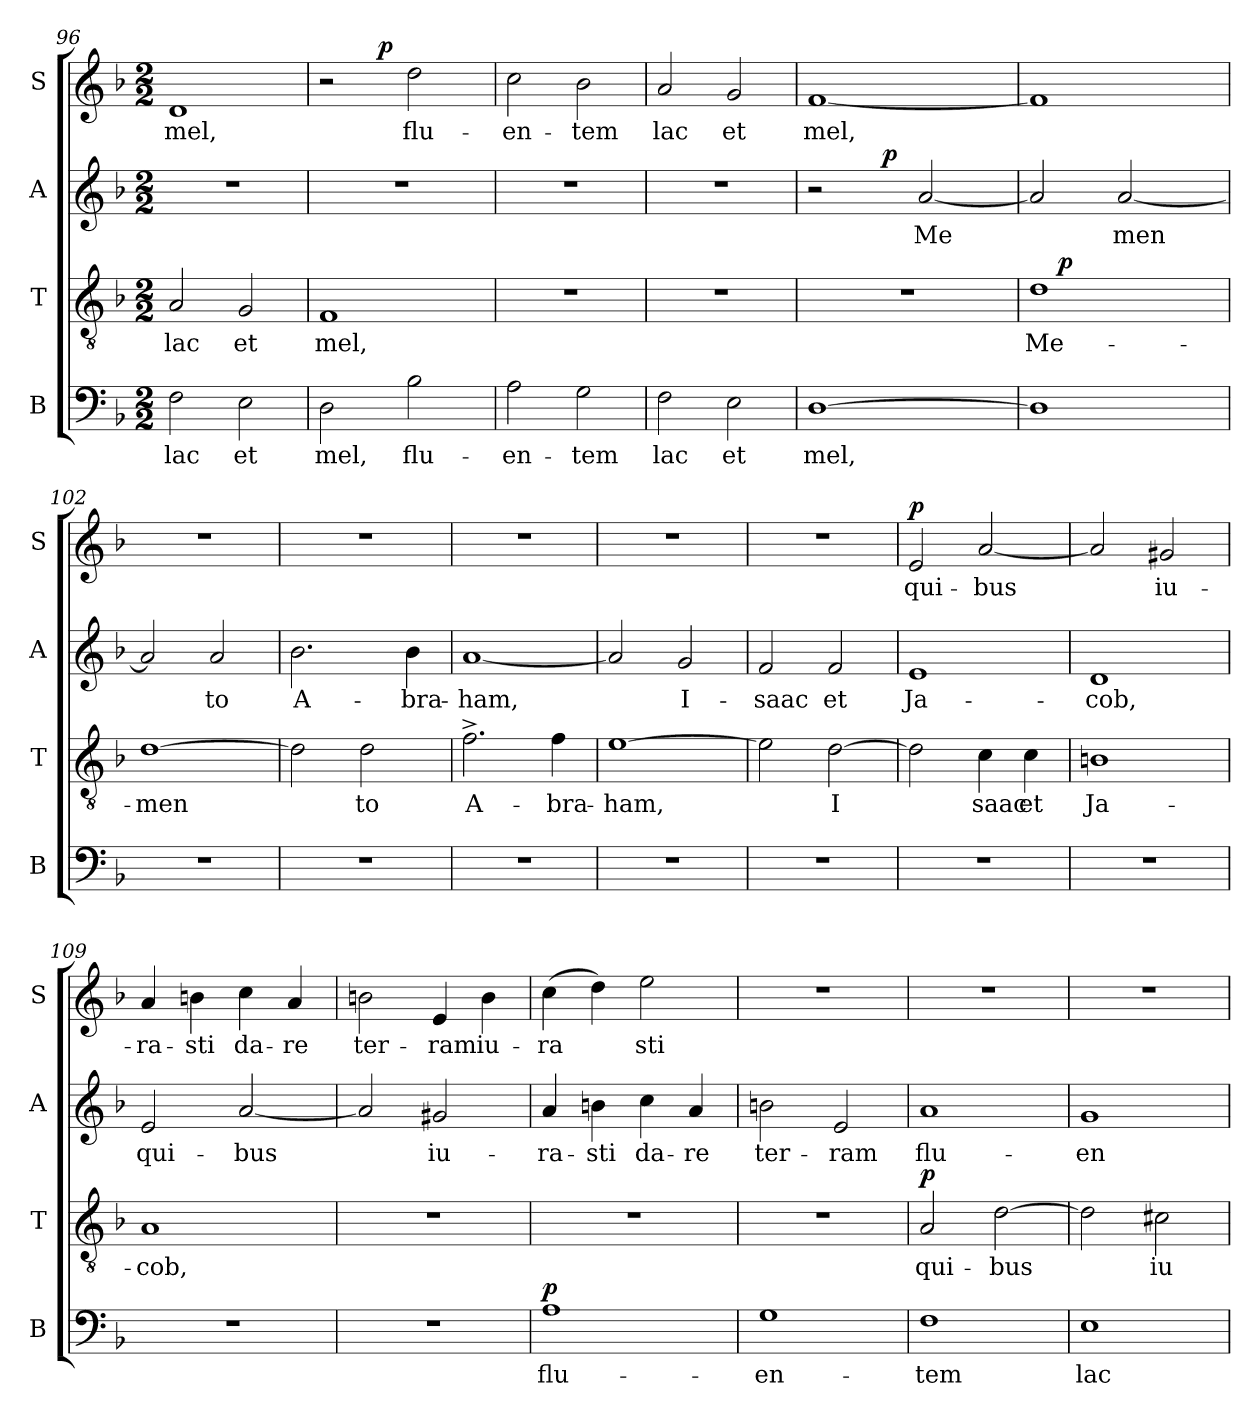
**kern	**text	**dynam	**kern	**text	**dynam	**kern	**text	**dynam	**kern	**text	**dynam
*part4	*part4	*part4	*part3	*part3	*part3	*part2	*part2	*part2	*part1	*part1	*part1
*staff4	*staff4	*staff4	*staff3	*staff3	*staff3	*staff2	*staff2	*staff2	*staff1	*staff1	*staff1
*I"B	*	*	*I"T	*	*	*I"A	*	*	*I"S	*	*
*I'B	*	*	*I'T	*	*	*I'A	*	*	*I'S	*	*
*clefF4	*	*	*clefGv2	*	*	*clefG2	*	*	*clefG2	*	*
*k[b-]	*	*	*k[b-]	*	*	*k[b-]	*	*	*k[b-]	*	*
*F:	*	*	*F:	*	*	*F:	*	*	*F:	*	*
*M2/2	*	*	*M2/2	*	*	*M2/2	*	*	*M2/2	*	*
=96	=96	=96	=96	=96	=96	=96	=96	=96	=96	=96	=96
!	!LO:LY:b:cj	!	!	!LO:LY:b:cj	!	!	!	!	!	!LO:LY:b:cj	!
2F\	lac	.	2A/	lac	.	1r	.	.	1d	mel,	.
!	!LO:LY:b:cj	!	!	!LO:LY:b:cj	!	!	!	!	!	!	!
2E\	et	.	2G/	et	.	.	.	.	.	.	.
=97	=97	=97	=97	=97	=97	=97	=97	=97	=97	=97	=97
!	!LO:LY:b:cj	!	!	!LO:LY:b:cj	!	!	!	!	!	!	!
*	*	*	*	*	*	*	*	*	*^	*	*
2D\	mel,	.	1F	mel,	.	1r	.	.	2r	4.ryy	.	.
!	!	!	!	!	!	!	!	!	!	!	!	!LO:DY:a
.	.	.	.	.	.	.	.	.	.	2ryy	.	p
!	!LO:LY:b:cj	!	!	!	!	!	!	!	!	!	!LO:LY:b:cj	!
2B-\	flu-	.	.	.	.	.	.	.	2dd\	.	flu-	.
.	.	.	.	.	.	.	.	.	.	8ryy	.	.
!!LO:LB:g=z
=98	=98	=98	=98	=98	=98	=98	=98	=98	=98	=98	=98	=98
!	!LO:LY:b:cj	!	!	!	!	!	!	!	!	!	!LO:LY:b:cj	!
*	*	*	*	*	*	*	*	*	*v	*v	*	*
2A\	-en-	.	1r	.	.	1r	.	.	2cc\	-en-	.
!	!LO:LY:b:cj	!	!	!	!	!	!	!	!	!LO:LY:b:cj	!
2G\	-tem	.	.	.	.	.	.	.	2b-\	-tem	.
=99	=99	=99	=99	=99	=99	=99	=99	=99	=99	=99	=99
!	!LO:LY:b:cj	!	!	!	!	!	!	!	!	!LO:LY:b:cj	!
2F\	lac	.	1r	.	.	1r	.	.	2a/	lac	.
!	!LO:LY:b:cj	!	!	!	!	!	!	!	!	!LO:LY:b:cj	!
2E\	et	.	.	.	.	.	.	.	2g/	et	.
=100	=100	=100	=100	=100	=100	=100	=100	=100	=100	=100	=100
!	!LO:LY:b:cj	!	!	!	!	!	!	!	!	!LO:LY:b:cj	!
*	*	*	*	*	*	*^	*	*	*	*	*
[>1D	mel,	.	1r	.	.	2r	4ryy	.	.	[<1f	mel,	.
.	.	.	.	.	.	.	16ryy	.	.	.	.	.
.	.	.	.	.	.	.	64ryy	.	.	.	.	.
!	!	!	!	!	!	!	!	!	!LO:DY:a	!	!	!
.	.	.	.	.	.	.	2ryy	.	p	.	.	.
!	!	!	!	!	!	!	!	!LO:LY:b:cj	!	!	!	!
.	.	.	.	.	.	[<2a/	.	Me-	.	.	.	.
.	.	.	.	.	.	.	8ryy	.	.	.	.	.
.	.	.	.	.	.	.	32.ryy	.	.	.	.	.
=101	=101	=101	=101	=101	=101	=101	=101	=101	=101	=101	=101	=101
!	!LO:LY:b:cj	!	!	!LO:LY:b:cj	!	!	!	!LO:LY:b:cj	!	!	!LO:LY:b:cj	!
*	*	*	*^	*	*	*v	*v	*	*	*	*	*
1D]	.	.	1d	16..ryy	Me-	.	2a/]	--	.	1f]	.	.
!	!	!	!	!	!	!LO:DY:a	!	!	!	!	!	!
.	.	.	.	2ryy	.	p	.	.	.	.	.	.
!	!	!	!	!	!	!	!	!LO:LY:b:cj	!	!	!	!
.	.	.	.	.	.	.	[<2a/	-men-	.	.	.	.
.	.	.	.	4ryy	.	.	.	.	.	.	.	.
.	.	.	.	8ryy	.	.	.	.	.	.	.	.
.	.	.	.	64ryy	.	.	.	.	.	.	.	.
=102	=102	=102	=102	=102	=102	=102	=102	=102	=102	=102	=102	=102
!	!	!	!	!	!LO:LY:b:cj	!	!	!LO:LY:b:cj	!	!	!	!
*	*	*	*v	*v	*	*	*	*	*	*	*	*
1r	.	.	[>1d	-men-	.	2a/]	--	.	1r	.	.
!	!	!	!	!	!	!	!LO:LY:b:cj	!	!	!	!
.	.	.	.	.	.	2a/	-to	.	.	.	.
=103	=103	=103	=103	=103	=103	=103	=103	=103	=103	=103	=103
!	!	!	!	!LO:LY:b:cj	!	!	!LO:LY:b:cj	!	!	!	!
1r	.	.	2d\]	--	.	2.b-\	A-	.	1r	.	.
!	!	!	!	!LO:LY:b:cj	!	!	!	!	!	!	!
.	.	.	2d\	-to	.	.	.	.	.	.	.
!	!	!	!	!	!	!	!LO:LY:b:cj	!	!	!	!
.	.	.	.	.	.	4b-\	-bra-	.	.	.	.
=104	=104	=104	=104	=104	=104	=104	=104	=104	=104	=104	=104
!	!	!	!	!LO:LY:b:cj	!	!	!LO:LY:b:cj	!	!	!	!
1r	.	.	2.f^>\	A-	.	[<1a	-ham,	.	1r	.	.
!	!	!	!	!LO:LY:b:cj	!	!	!	!	!	!	!
.	.	.	4f\	-bra-	.	.	.	.	.	.	.
=105	=105	=105	=105	=105	=105	=105	=105	=105	=105	=105	=105
!	!	!	!	!LO:LY:b:cj	!	!	!LO:LY:b:cj	!	!	!	!
1r	.	.	[>1e	-ham,	.	2a/]	.	.	1r	.	.
!	!	!	!	!	!	!	!LO:LY:b:cj	!	!	!	!
.	.	.	.	.	.	2g/	I-	.	.	.	.
=106	=106	=106	=106	=106	=106	=106	=106	=106	=106	=106	=106
!	!	!	!	!LO:LY:b:cj	!	!	!LO:LY:b:cj	!	!	!	!
1r	.	.	2e\]	.	.	2f/	-saac	.	1r	.	.
!	!	!	!	!LO:LY:b:cj	!	!	!LO:LY:b:cj	!	!	!	!
.	.	.	[>2d\	I-	.	2f/	et	.	.	.	.
=107	=107	=107	=107	=107	=107	=107	=107	=107	=107	=107	=107
!	!	!	!	!LO:LY:b:cj	!	!	!LO:LY:b:cj	!	!	!LO:LY:b:cj	!LO:DY:a
1r	.	.	2d\]	--	.	1e	Ja-	.	2e/	qui-	p
!	!	!	!	!LO:LY:b:cj	!	!	!	!	!	!LO:LY:b:cj	!
.	.	.	4c\	-saac	.	.	.	.	[<2a/	-bus	.
!	!	!	!	!LO:LY:b:cj	!	!	!	!	!	!	!
.	.	.	4c\	et	.	.	.	.	.	.	.
!!LO:LB:g=z
=108	=108	=108	=108	=108	=108	=108	=108	=108	=108	=108	=108
!	!	!	!	!LO:LY:b:cj	!	!	!LO:LY:b:cj	!	!	!LO:LY:b:cj	!
1r	.	.	1Bn	Ja-	.	1d	-cob,	.	2a/]	.	.
!	!	!	!	!	!	!	!	!	!	!LO:LY:b:cj	!
.	.	.	.	.	.	.	.	.	2g#X/	iu-	.
=109	=109	=109	=109	=109	=109	=109	=109	=109	=109	=109	=109
!	!	!	!	!LO:LY:b:cj	!	!	!LO:LY:b:cj	!	!	!LO:LY:b:cj	!
1r	.	.	1A	-cob,	.	2e/	qui-	.	4a/	-ra-	.
!	!	!	!	!	!	!	!	!	!	!LO:LY:b:cj	!
.	.	.	.	.	.	.	.	.	4bn\	-sti	.
!	!	!	!	!	!	!	!LO:LY:b:cj	!	!	!LO:LY:b:cj	!
.	.	.	.	.	.	[<2a/	-bus	.	4cc\	da-	.
!	!	!	!	!	!	!	!	!	!	!LO:LY:b:cj	!
.	.	.	.	.	.	.	.	.	4a/	-re	.
=110	=110	=110	=110	=110	=110	=110	=110	=110	=110	=110	=110
!	!	!	!	!	!	!	!LO:LY:b:cj	!	!	!LO:LY:b:cj	!
1r	.	.	1r	.	.	2a/]	.	.	2bn\	ter-	.
!	!	!	!	!	!	!	!LO:LY:b:cj	!	!	!LO:LY:b:cj	!
.	.	.	.	.	.	2g#X/	iu-	.	4e/	-ram	.
!	!	!	!	!	!	!	!	!	!	!LO:LY:b:cj	!
.	.	.	.	.	.	.	.	.	4b\	iu-	.
=111	=111	=111	=111	=111	=111	=111	=111	=111	=111	=111	=111
!	!LO:LY:b:cj	!LO:DY:a	!	!	!	!	!LO:LY:b:cj	!	!	!LO:LY:b:cj	!
1A	flu-	p	1r	.	.	4a/	-ra-	.	(>4cc\	-ra-	.
!	!	!	!	!	!	!	!LO:LY:b:cj	!	!	!LO:LY:b:cj	!
.	.	.	.	.	.	4bn\	-sti	.	4dd\)	--	.
!	!	!	!	!	!	!	!LO:LY:b:cj	!	!	!LO:LY:b:cj	!
.	.	.	.	.	.	4cc\	da-	.	2ee\	-sti	.
!	!	!	!	!	!	!	!LO:LY:b:cj	!	!	!	!
.	.	.	.	.	.	4a/	-re	.	.	.	.
=112	=112	=112	=112	=112	=112	=112	=112	=112	=112	=112	=112
!	!LO:LY:b:cj	!	!	!	!	!	!LO:LY:b:cj	!	!	!	!
1G	-en-	.	1r	.	.	2bn\	ter-	.	1r	.	.
!	!	!	!	!	!	!	!LO:LY:b:cj	!	!	!	!
.	.	.	.	.	.	2e/	-ram	.	.	.	.
=113	=113	=113	=113	=113	=113	=113	=113	=113	=113	=113	=113
!	!LO:LY:b:cj	!	!	!LO:LY:b:cj	!LO:DY:a	!	!LO:LY:b:cj	!	!	!	!
1F	-tem	.	2A/	qui-	p	1a	flu-	.	1r	.	.
!	!	!	!	!LO:LY:b:cj	!	!	!	!	!	!	!
.	.	.	[>2d\	-bus	.	.	.	.	.	.	.
=114	=114	=114	=114	=114	=114	=114	=114	=114	=114	=114	=114
!	!LO:LY:b:cj	!	!	!LO:LY:b:cj	!	!	!LO:LY:b:cj	!	!	!	!
1E	lac	.	2d\]	.	.	1g	-en-	.	1r	.	.
!	!	!	!	!LO:LY:b:cj	!	!	!	!	!	!	!
.	.	.	2c#X\	iu-	.	.	.	.	.	.	.
=	=	=	=	=	=	=	=	=	=	=	=
*-	*-	*-	*-	*-	*-	*-	*-	*-	*-	*-	*-
